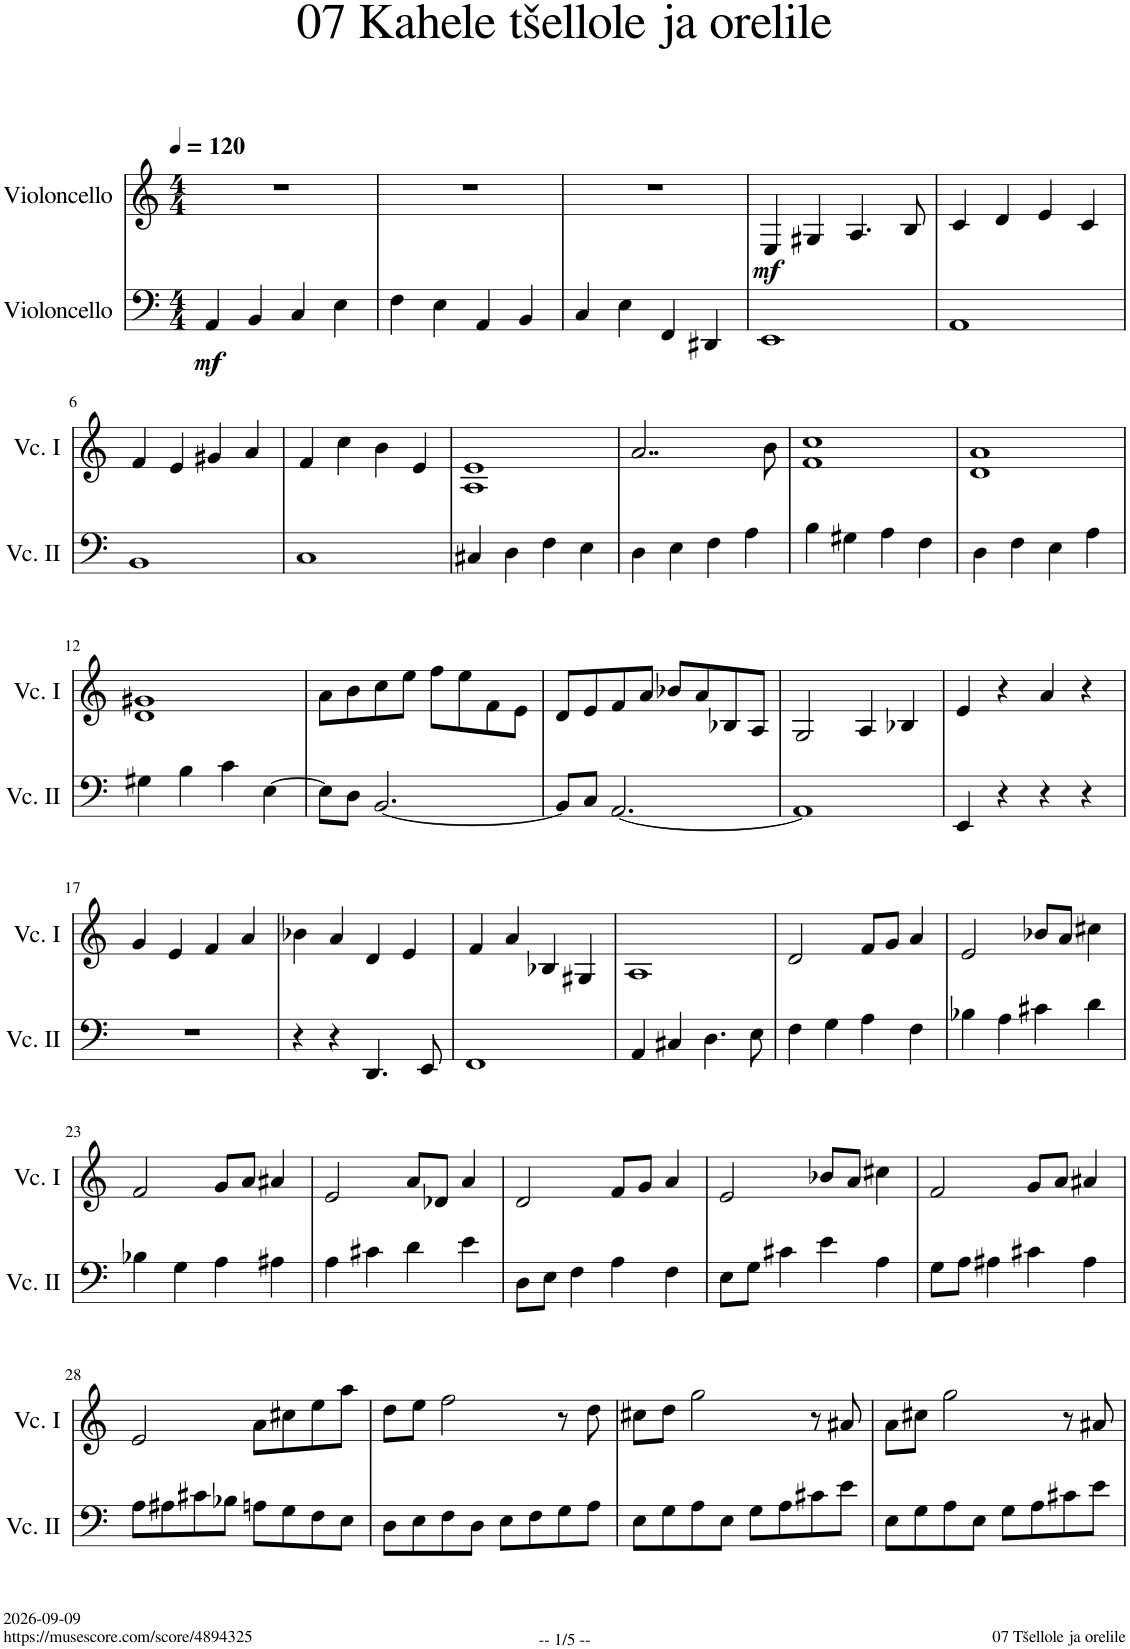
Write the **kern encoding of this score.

**kern	**dynam	**kern	**dynam
*part2	*part2	*part1	*part1
*staff2	*staff2	*staff1	*staff1
*I"Violoncello	*	*I"Violoncello	*
*clefF4	*	*clefG2	*
*k[]	*	*k[]	*
*M4/4	*	*M4/4	*
*MM120	*	*MM120	*
=1	=1	=1	=1
!	!LO:DY:b	!	!
4AA/	mf	1r	.
4BB/	.	.	.
4C/	.	.	.
4E\	.	.	.
=2	=2	=2	=2
4F\	.	1r	.
4E\	.	.	.
4AA/	.	.	.
4BB/	.	.	.
=3	=3	=3	=3
4C/	.	1r	.
4E\	.	.	.
4FF/	.	.	.
4DD#X/	.	.	.
=4	=4	=4	=4
!	!	!	!LO:DY:b
1EE	.	4E/	mf
.	.	4G#X/	.
.	.	4.A/	.
.	.	8B/	.
=5	=5	=5	=5
1AA	.	4c/	.
.	.	4d/	.
.	.	4e/	.
.	.	4c/	.
!!LO:LB:g=z
=6	=6	=6	=6
1BB	.	4f/	.
.	.	4e/	.
.	.	4g#X/	.
.	.	4a/	.
=7	=7	=7	=7
1C	.	4f/	.
.	.	4cc\	.
.	.	4b\	.
.	.	4e/	.
=8	=8	=8	=8
4C#X/	.	1A 1e	.
4D\	.	.	.
4F\	.	.	.
4E\	.	.	.
=9	=9	=9	=9
4D\	.	2..a/	.
4E\	.	.	.
4F\	.	.	.
4A\	.	.	.
.	.	8b\	.
=10	=10	=10	=10
4B\	.	1f 1cc	.
4G#X\	.	.	.
4A\	.	.	.
4F\	.	.	.
=11	=11	=11	=11
4D\	.	1d 1a	.
4F\	.	.	.
4E\	.	.	.
4A\	.	.	.
!!LO:LB:g=z
=12	=12	=12	=12
4G#X\	.	1d 1g#X	.
4B\	.	.	.
4c\	.	.	.
[4E\	.	.	.
=13	=13	=13	=13
8E\L]	.	8a\L	.
8D\J	.	8b\	.
[2.BB/	.	8cc\	.
.	.	8ee\J	.
.	.	8ff\L	.
.	.	8ee\	.
.	.	8f\	.
.	.	8e\J	.
=14	=14	=14	=14
8BB/L]	.	8d/L	.
8C/J	.	8e/	.
[2.AA/	.	8f/	.
.	.	8a/J	.
.	.	8b-X/L	.
.	.	8a/	.
.	.	8B-X/	.
.	.	8A/J	.
=15	=15	=15	=15
1AA]	.	2G/	.
.	.	4A/	.
.	.	4B-X/	.
=16	=16	=16	=16
4EE/	.	4e/	.
4r	.	4r	.
4r	.	4a/	.
4r	.	4r	.
!!LO:LB:g=z
=17	=17	=17	=17
1r	.	4g/	.
.	.	4e/	.
.	.	4f/	.
.	.	4a/	.
=18	=18	=18	=18
4r	.	4b-X\	.
4r	.	4a/	.
4.DD/	.	4d/	.
.	.	4e/	.
8EE/	.	.	.
=19	=19	=19	=19
1FF	.	4f/	.
.	.	4a/	.
.	.	4B-X/	.
.	.	4G#X/	.
=20	=20	=20	=20
4AA/	.	1A	.
4C#X/	.	.	.
4.D\	.	.	.
8E\	.	.	.
=21	=21	=21	=21
4F\	.	2d/	.
4G\	.	.	.
4A\	.	8f/L	.
.	.	8g/J	.
4F\	.	4a/	.
=22	=22	=22	=22
4B-X\	.	2e/	.
4A\	.	.	.
4c#X\	.	8b-X/L	.
.	.	8a/J	.
4d\	.	4cc#X\	.
!!LO:LB:g=z
=23	=23	=23	=23
4B-X\	.	2f/	.
4G\	.	.	.
4A\	.	8g/L	.
.	.	8a/J	.
4A#X\	.	4a#X/	.
=24	=24	=24	=24
4A\	.	2e/	.
4c#X\	.	.	.
4d\	.	8a/L	.
.	.	8d-X/J	.
4e\	.	4a/	.
=25	=25	=25	=25
8D\L	.	2d/	.
8E\J	.	.	.
4F\	.	.	.
4A\	.	8f/L	.
.	.	8g/J	.
4F\	.	4a/	.
=26	=26	=26	=26
8E\L	.	2e/	.
8G\J	.	.	.
4c#X\	.	.	.
4e\	.	8b-X/L	.
.	.	8a/J	.
4A\	.	4cc#X\	.
=27	=27	=27	=27
8G\L	.	2f/	.
8A\J	.	.	.
4A#X\	.	.	.
4c#X\	.	8g/L	.
.	.	8a/J	.
4A#\	.	4a#X/	.
!!LO:LB:g=z
=28	=28	=28	=28
8A\L	.	2e/	.
8A#X\	.	.	.
8c#X\	.	.	.
8B-X\J	.	.	.
8An\L	.	8a\L	.
8G\	.	8cc#X\	.
8F\	.	8ee\	.
8E\J	.	8aa\J	.
=29	=29	=29	=29
8D\L	.	8dd\L	.
8E\	.	8ee\J	.
8F\	.	2ff\	.
8D\J	.	.	.
8E\L	.	.	.
8F\	.	.	.
8G\	.	8r	.
8A\J	.	8dd\	.
=30	=30	=30	=30
8E\L	.	8cc#X\L	.
8G\	.	8dd\J	.
8A\	.	2gg\	.
8E\J	.	.	.
8G\L	.	.	.
8A\	.	.	.
8c#X\	.	8r	.
8e\J	.	8a#X/	.
=31	=31	=31	=31
8E\L	.	8a\L	.
8G\	.	8cc#X\J	.
8A\	.	2gg\	.
8E\J	.	.	.
8G\L	.	.	.
8A\	.	.	.
8c#X\	.	8r	.
8e\J	.	8a#X/	.
=	=	=	=
*-	*-	*-	*-
